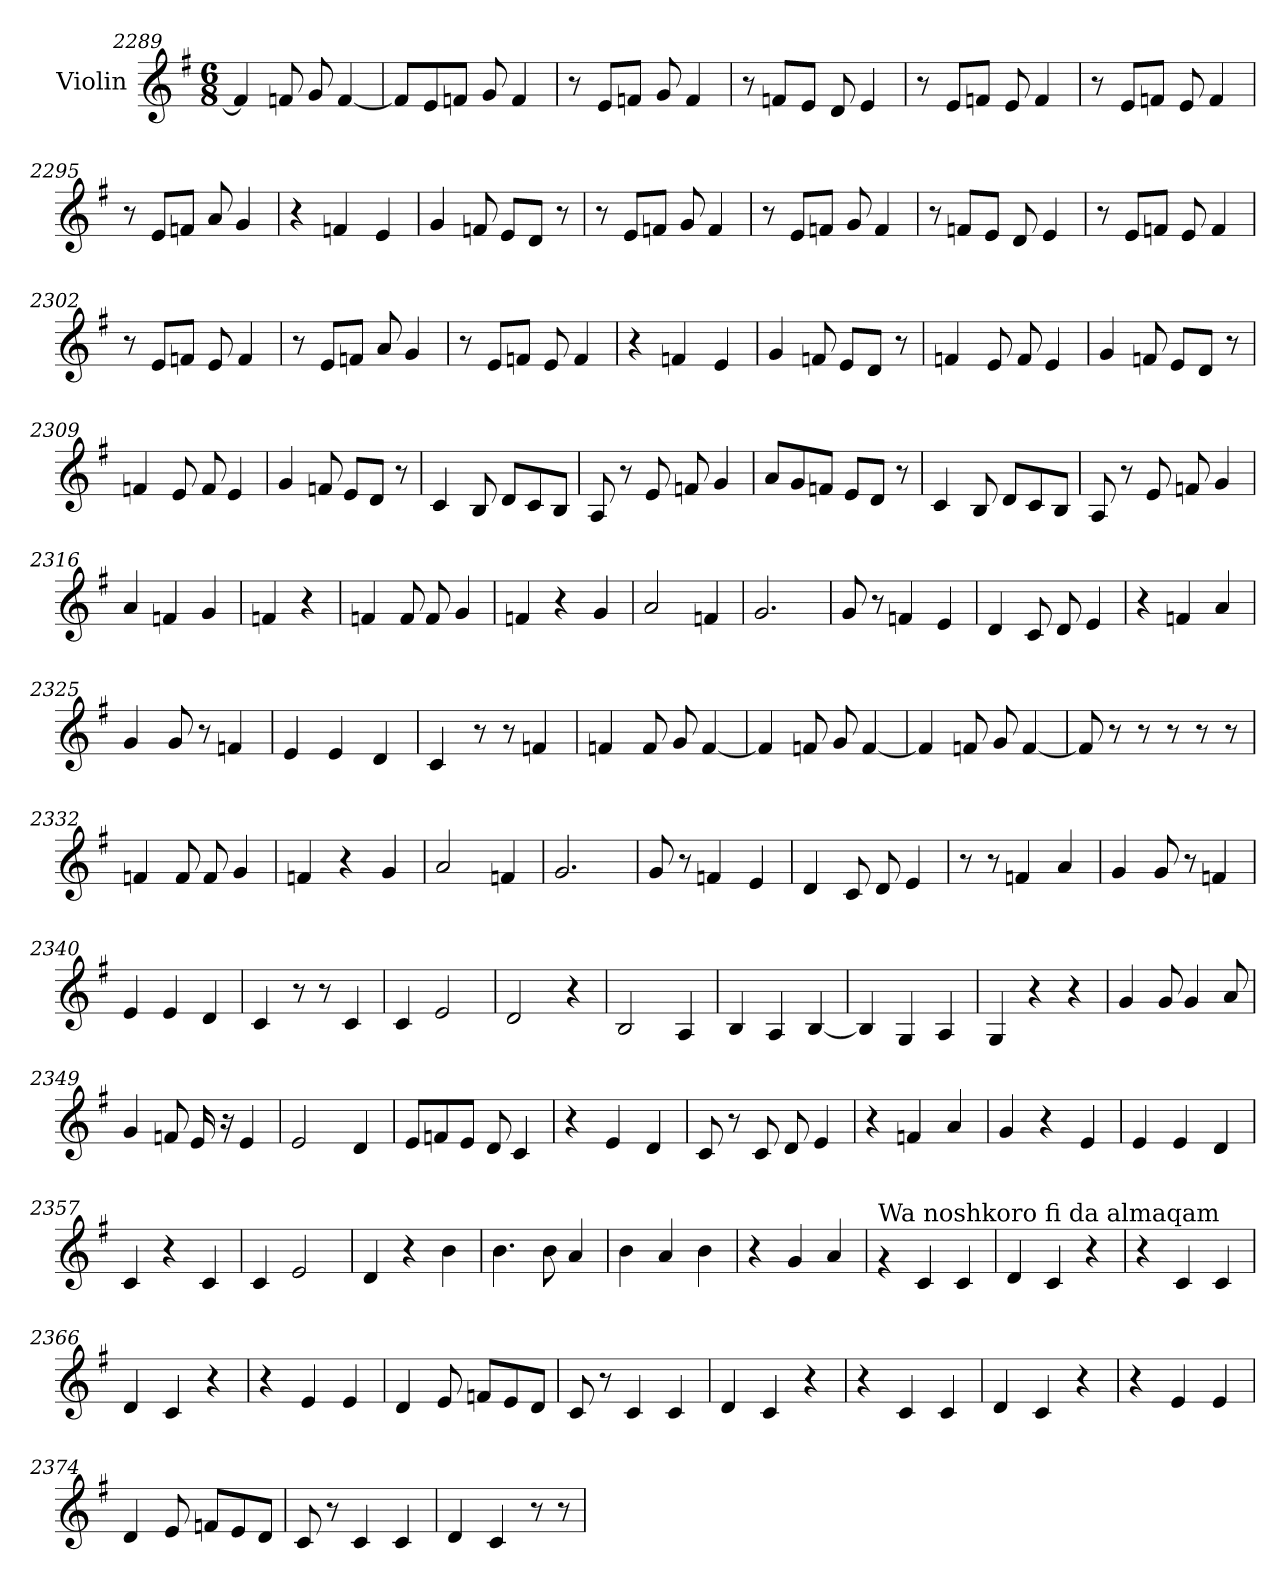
**kern
*part1
*staff1
*I"Violin
*clefG2
*k[f#]
*G:
*M6/8
=2289
4f/]
8fn/
8g/
[4f/
!!LO:PB:g=z
=2290
8f/L]
8e/
8fn/J
8g/
4f/
=2291
8r
8e/L
8fn/J
8g/
4f/
=2292
8r
8fn/L
8e/J
8d/
4e/
=2293
8r
8e/L
8fn/J
8e/
4f/
=2294
8r
8e/L
8fn/J
8e/
4f/
!!LO:LB:g=z
=2295
8r
8e/L
8fn/J
8a/
4g/
=2296
4r
4fn/
4e/
=2297
4g/
8fn/
8e/L
8d/J
8r
=2298
8r
8e/L
8fn/J
8g/
4f/
=2299
8r
8e/L
8fn/J
8g/
4f/
=2300
8r
8fn/L
8e/J
8d/
4e/
!!LO:LB:g=z
=2301
8r
8e/L
8fn/J
8e/
4f/
=2302
8r
8e/L
8fn/J
8e/
4f/
=2303
8r
8e/L
8fn/J
8a/
4g/
=2304
8r
8e/L
8fn/J
8e/
4f/
=2305
4r
4fn/
4e/
!!LO:LB:g=z
=2306
4g/
8fn/
8e/L
8d/J
8r
=2307
4fn/
8e/
8f/
4e/
=2308
4g/
8fn/
8e/L
8d/J
8r
=2309
4fn/
8e/
8f/
4e/
=2310
4g/
8fn/
8e/L
8d/J
8r
!!LO:LB:g=z
=2311
4c/
8B/
8d/L
8c/
8B/J
=2312
8A/
8r
8e/
8fn/
4g/
=2313
8a/L
8g/
8fn/J
8e/L
8d/J
8r
=2314
4c/
8B/
8d/L
8c/
8B/J
=2315
8A/
8r
8e/
8fn/
4g/
!!LO:LB:g=z
=2316
4a/
4fn/
4g/
=2317
4fn/
4r
=2318
4fn/
8f/
8f/
4g/
=2319
4fn/
4r
4g/
=2320
2a/
4fn/
=2321
2.g/
=2322
8g/
8r
4fn/
4e/
!!LO:LB:g=z
=2323
4d/
8c/
8d/
4e/
=2324
4r
4fn/
4a/
=2325
4g/
8g/
8r
4fn/
=2326
4e/
4e/
4d/
=2327
4c/
8r
8r
4fn/
=2328
4fn/
8f/
8g/
[4f/
!!LO:LB:g=z
=2329
4f/]
8fn/
8g/
[4f/
=2330
4f/]
8fn/
8g/
[4f/
=2331
8f/]
8r
8r
8r
8r
8r
=2332
4fn/
8f/
8f/
4g/
=2333
4fn/
4r
4g/
=2334
2a/
4fn/
=2335
2.g/
!!LO:PB:g=z
=2336
8g/
8r
4fn/
4e/
=2337
4d/
8c/
8d/
4e/
=2338
8r
8r
4fn/
4a/
=2339
4g/
8g/
8r
4fn/
=2340
4e/
4e/
4d/
=2341
4c/
8r
8r
4c/
=2342
4c/
2e/
!!LO:LB:g=z
=2343
2d/
4r
=2344
2B/
4A/
=2345
4B/
4A/
[4B/
=2346
4B/]
4G/
4A/
=2347
4G/
4r
4r
=2348
4g/
8g/
4g/
8a/
=2349
4g/
8fn/
16e/
16r
4e/
!!LO:LB:g=z
=2350
2e/
4d/
=2351
8e/L
8fn/
8e/J
8d/
4c/
=2352
4r
4e/
4d/
=2353
8c/
8r
8c/
8d/
4e/
=2354
4r
4fn/
4a/
=2355
4g/
4r
4e/
=2356
4e/
4e/
4d/
!!LO:LB:g=z
=2357
4c/
4r
4c/
=2358
4c/
2e/
=2359
4d/
4r
4b\
=2360
4.b\
8b\
4a/
=2361
4b\
4a/
4b\
=2362
4r
4g/
4a/
=2363
!LO:TX:a:t=Wa noshkoro fi da almaqam
4rg
4c/
4c/
!!LO:LB:g=z
=2364
4d/
4c/
4r
=2365
4r
4c/
4c/
=2366
4d/
4c/
4r
=2367
4r
4e/
4e/
=2368
4d/
8e/
8fn/L
8e/
8d/J
=2369
8c/
8r
4c/
4c/
=2370
4d/
4c/
4r
!!LO:LB:g=z
=2371
4r
4c/
4c/
=2372
4d/
4c/
4r
=2373
4r
4e/
4e/
=2374
4d/
8e/
8fn/L
8e/
8d/J
=2375
8c/
8r
4c/
4c/
=2376
4d/
4c/
8r
8r
=
*-
